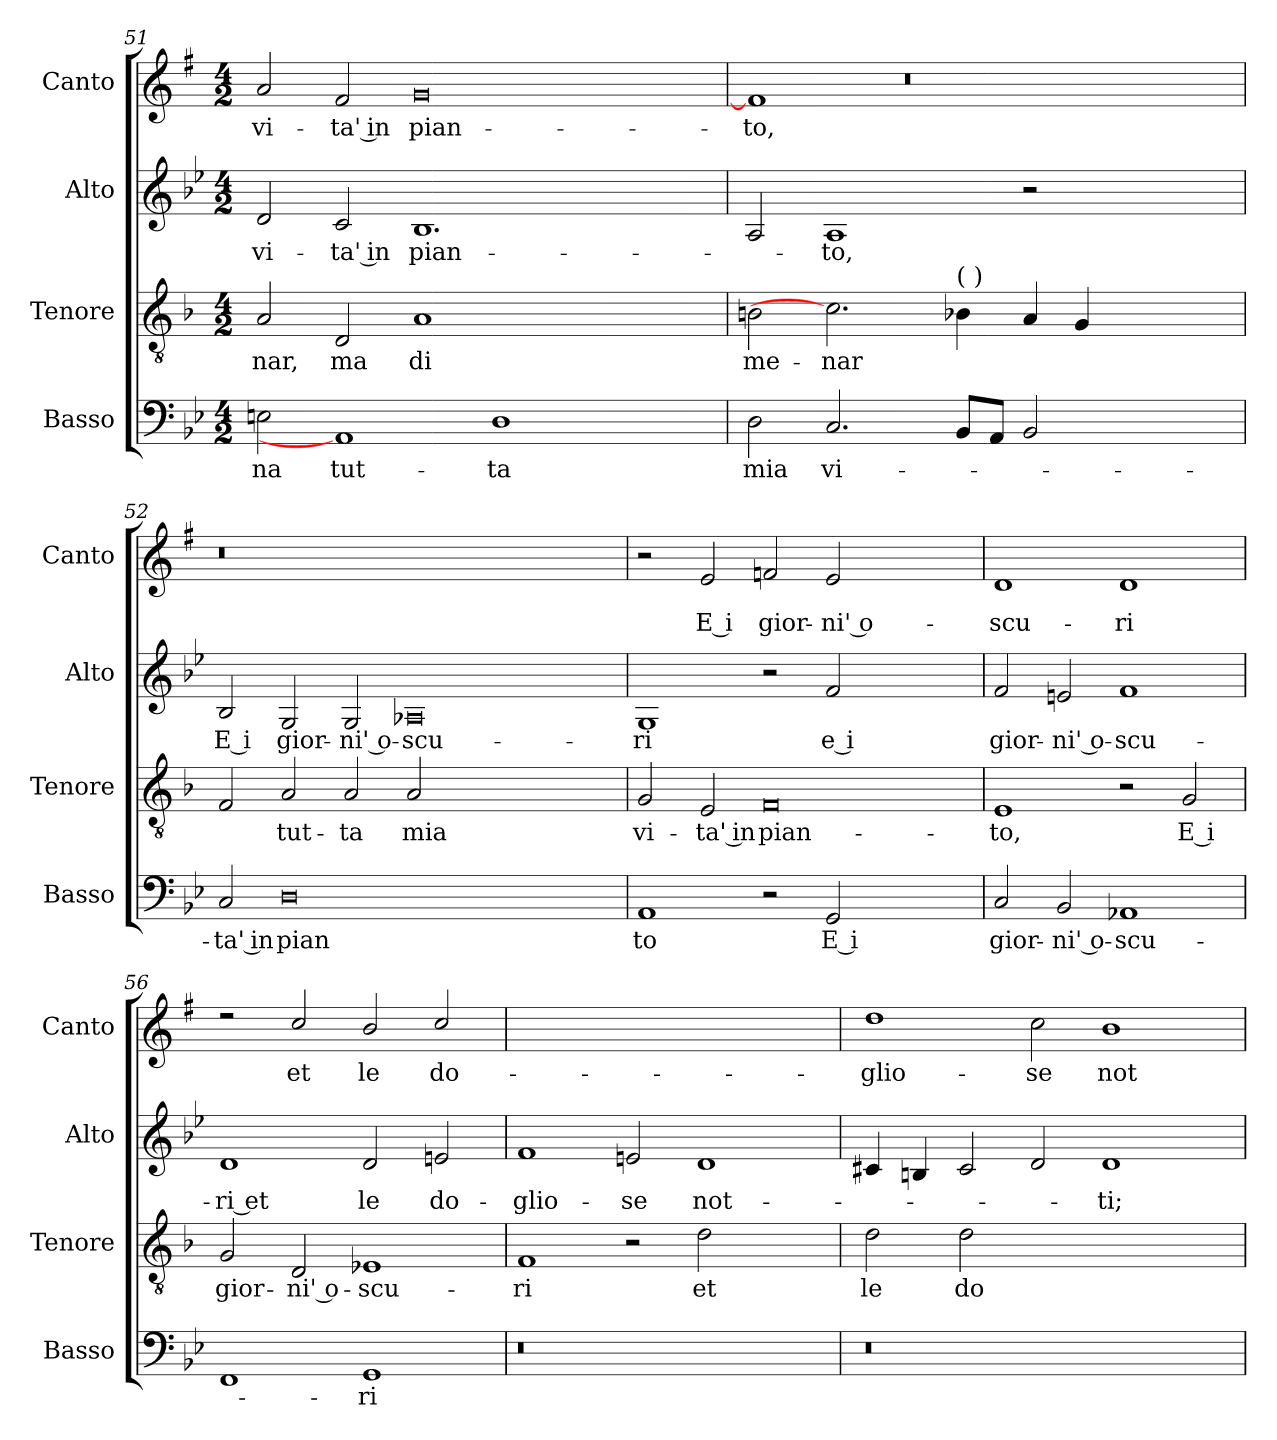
**kern	**text	**kern	**text	**kern	**text	**kern	**text
*part4	*part4	*part3	*part3	*part2	*part2	*part1	*part1
*staff4	*staff4	*staff3	*staff3	*staff2	*staff2	*staff1	*staff1
*I"Basso	*	*I"Tenore	*	*I"Alto	*	*I"Canto	*
*I'Basso	*	*I'Tenore	*	*I'Alto	*	*I'Canto	*
!!LO:LB:g=z
*clefF4	*	*clefGv2	*	*clefG2	*	*clefG2	*
*	*	*	*	*	*	*ITrd1c2	*
*k[b-e-]	*	*k[b-]	*	*k[b-e-]	*	*k[b-]	*
*B-:	*	*F:	*	*B-:	*	*F:	*
*M4/2	*	*M4/2	*	*M4/2	*	*M4/2	*
=51	=51	=51	=51	=51	=51	=51	=51
!	!LO:LY:b	!	!LO:LY:b	!	!LO:LY:b	!	!LO:LY:b
*	*	*	*	*	*	*^	*
2En	-na	2A	-nar,	2d	vi-	2g	0ryy	vi-
!	!LO:LY:b	!	!LO:LY:b	!	!LO:LY:b	!	!	!LO:LY:b
1AA]	tut-	2D	ma	2c	-ta' in	2e	.	-ta' in
!	!	!	!LO:LY:b	!	!LO:LY:b	!	!	!LO:LY:b
.	.	1A	di	1.B-	pian-	0f	.	pian-
!	!LO:LY:b	!	!	!	!	!	!	!
1D	-ta	.	.	.	.	.	.	.
.	.	1ryy	.	.	.	.	1ryy	.
2ryy	.	.	.	2ryy	.	.	.	.
=51	=51	=51	=51	=51	=51	=51	=51	=51
!	!LO:LY:b	!	!LO:LY:b	!	!	!	!	!LO:LY:b
2D	mia	2Bn	me-	2A	.	1e]	0ryy	-to,
!	!LO:LY:b	!	!LO:LY:b	!	!LO:LY:b	!	!	!
2.C	vi-	2.c]	-nar	1A	-to,	.	.	.
.	.	.	.	.	.	0r	.	.
!	!	!LO:TX:a:t=(  )	!	!	!	!	!	!
8BB-L	.	4B-	.	.	.	.	.	.
8AAJ	.	.	.	.	.	.	.	.
2BB-	.	4A	.	2r	.	.	.	.
.	.	4G	.	.	.	.	.	.
1ryy	.	1ryy	.	1ryy	.	.	1ryy	.
=52	=52	=52	=52	=52	=52	=52	=52	=52
!	!LO:LY:b	!	!	!	!LO:LY:b	!	!	!
2C	-ta' in	2F	.	2B-	E i	0r	1ryy	.
!	!LO:LY:b	!	!LO:LY:b	!	!LO:LY:b	!	!	!
0D	pian	2A	tut-	2G	gior-	.	.	.
!	!	!	!LO:LY:b	!	!LO:LY:b	!	!	!
.	.	2A	-ta	2G	-ni' o-	.	2ryy	.
!	!	!	!LO:LY:b	!	!LO:LY:b	!	!	!
.	.	2A	mia	0A-X	-scu-	.	2ryy	.
.	.	1.ryy	.	.	.	1.ryy	1.ryy	.
1ryy	.	.	.	.	.	.	.	.
=54	=54	=54	=54	=54	=54	=54	=54	=54
!	!LO:LY:b	!	!LO:LY:b	!	!LO:LY:b	!	!	!
1AA	to	2G	vi-	1G	-ri	2r	0ryy	.
!	!	!	!LO:LY:b	!	!	!	!	!LO:LY:b
.	.	2E	-ta' in	.	.	2d	.	E i
!	!	!	!LO:LY:b	!	!	!	!	!LO:LY:b
2r	.	0F	pian-	2r	.	2e-X	.	gior-
!	!LO:LY:b	!	!	!	!LO:LY:b	!	!	!LO:LY:b
2GG	E i	.	.	2f	e i	2d	.	-ni' o-
1ryy	.	.	.	1ryy	.	1ryy	1ryy	.
!!LO:LB:g=z	!!
=55	=55	=55	=55	=55	=55	=55	=55	=55
!	!LO:LY:b	!	!LO:LY:b	!	!LO:LY:b	!	!	!LO:LY:b
2C	gior-	1E	-to,	2f	gior-	1c	0ryy	-scu-
!	!LO:LY:b	!	!	!	!LO:LY:b	!	!	!
2BB-	-ni' o-	.	.	2en	-ni' o-	.	.	.
!	!LO:LY:b	!	!	!	!LO:LY:b	!	!	!LO:LY:b
1AA-X	-scu-	2r	.	1f	-scu-	1c	.	-ri
!	!	!	!LO:LY:b	!	!	!	!	!
.	.	2G	E i	.	.	.	.	.
=56	=56	=56	=56	=56	=56	=56	=56	=56
!	!	!	!LO:LY:b	!	!LO:LY:b	!	!	!
1FF	.	2G	gior-	1d	-ri et	2r	0ryy	.
!	!	!	!LO:LY:b	!	!	!	!	!LO:LY:b
.	.	2D	-ni' o-	.	.	2b-	.	et
!	!LO:LY:b	!	!LO:LY:b	!	!LO:LY:b	!	!	!LO:LY:b
1GG	-ri	1E-X	-scu-	2d	le	2a	.	le
!	!	!	!	!	!LO:LY:b	!	!	!LO:LY:b
.	.	.	.	2e	do-	2b-	.	do-
*	*	*	*	*	*	*v	*v	*
=57	=57	=57	=57	=57	=57	=57	=57
!	!	!	!LO:LY:b	!	!LO:LY:b	!	!
0r	.	1F	-ri	1f	-glio-	0ryy	.
!	!	!	!	!	!LO:LY:b	!	!
.	.	2r	.	2e	-se	.	.
!	!	!	!LO:LY:b	!	!LO:LY:b	!	!
.	.	2d	et	1d	not-	.	.
2ryy	.	2ryy	.	.	.	2ryy	.
!!LO:LB:g=z
=58	=58	=58	=58	=58	=58	=58	=58
!	!	!	!LO:LY:b	!	!	!	!LO:LY:b
*	*	*	*	*	*	*^	*
0r	.	2d	le	4c#	.	1cc	1ryy	-glio-
.	.	.	.	4B	.	.	.	.
!	!	!	!LO:LY:b	!	!	!	!	!
.	.	2d	do-	2c#	.	.	.	.
!	!	!	!	!	!	!	!	!LO:LY:b
.	.	1.ryy	.	2d	.	2b-	2ryy	-se
!	!	!	!	!	!LO:LY:b	!	!	!LO:LY:b
.	.	.	.	1d	-ti;	1a	2ryy	not-
2ryy	.	.	.	.	.	.	2ryy	.
*	*	*	*	*	*	*v	*v	*
=	=	=	=	=	=	=	=
*-	*-	*-	*-	*-	*-	*-	*-
